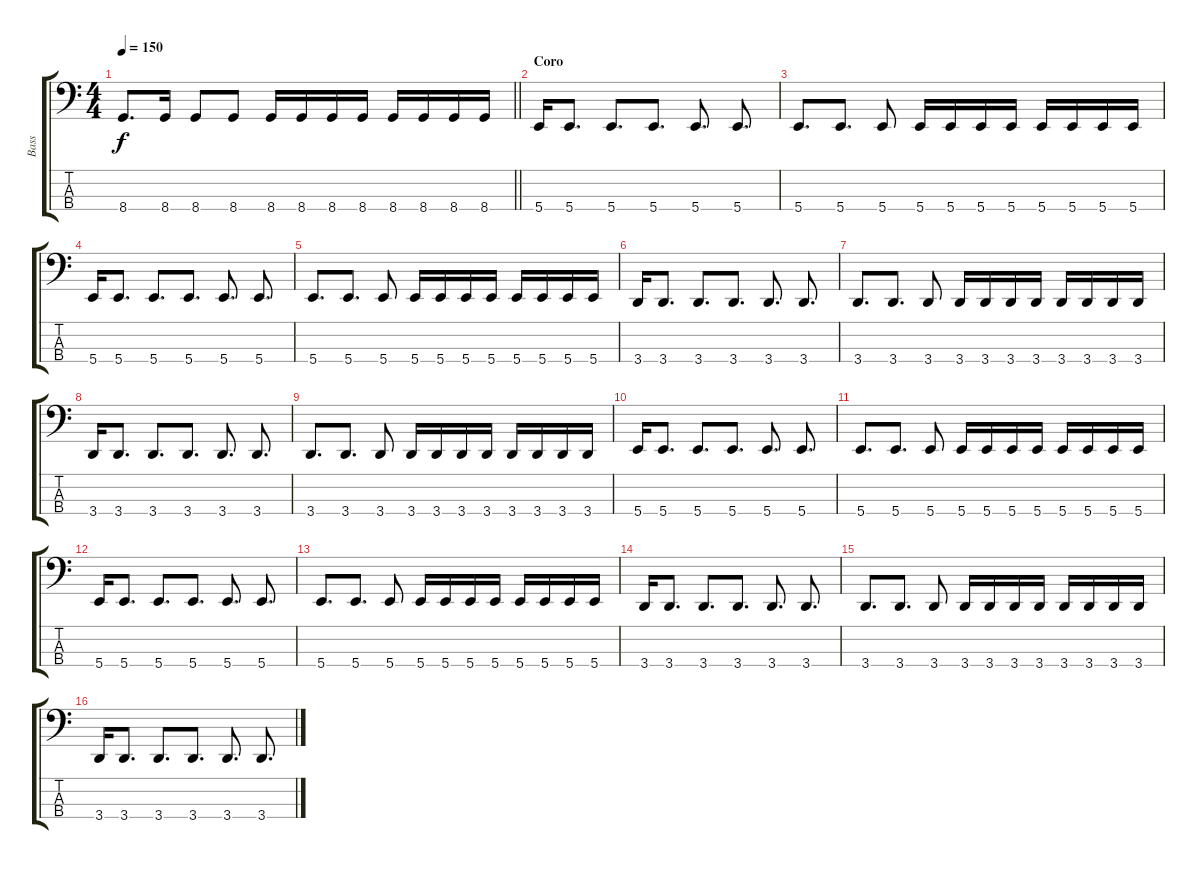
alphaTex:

\track ("Bass" "Bass") {instrument slapbass2}
\staff {score tabs}
\tuning (E2 B1 Gb1 B0) {hide}
\ts (4 4)
\tempo 150
\clef f4
\barLineRight lightlight
\ks c
8.4.8{d dy f} 8.4.16 8.4.8 8.4.8 8.4.16 8.4.16 8.4.16 8.4.16 8.4.16 8.4.16 8.4.16 8.4.16 |
\section ("" "Coro")
5.4.16 5.4.8{d} 5.4.8{d} 5.4.8{d} 5.4.8{d} 5.4.8{d} |
5.4.8{d} 5.4.8{d} 5.4.8 5.4.16 5.4.16 5.4.16 5.4.16 5.4.16 5.4.16 5.4.16 5.4.16 |
5.4.16 5.4.8{d} 5.4.8{d} 5.4.8{d} 5.4.8{d} 5.4.8{d} |
5.4.8{d} 5.4.8{d} 5.4.8 5.4.16 5.4.16 5.4.16 5.4.16 5.4.16 5.4.16 5.4.16 5.4.16 |
3.4.16 3.4.8{d} 3.4.8{d} 3.4.8{d} 3.4.8{d} 3.4.8{d} |
3.4.8{d} 3.4.8{d} 3.4.8 3.4.16 3.4.16 3.4.16 3.4.16 3.4.16 3.4.16 3.4.16 3.4.16 |
3.4.16 3.4.8{d} 3.4.8{d} 3.4.8{d} 3.4.8{d} 3.4.8{d} |
3.4.8{d} 3.4.8{d} 3.4.8 3.4.16 3.4.16 3.4.16 3.4.16 3.4.16 3.4.16 3.4.16 3.4.16 |
5.4.16 5.4.8{d} 5.4.8{d} 5.4.8{d} 5.4.8{d} 5.4.8{d} |
5.4.8{d} 5.4.8{d} 5.4.8 5.4.16 5.4.16 5.4.16 5.4.16 5.4.16 5.4.16 5.4.16 5.4.16 |
5.4.16 5.4.8{d} 5.4.8{d} 5.4.8{d} 5.4.8{d} 5.4.8{d} |
5.4.8{d} 5.4.8{d} 5.4.8 5.4.16 5.4.16 5.4.16 5.4.16 5.4.16 5.4.16 5.4.16 5.4.16 |
3.4.16 3.4.8{d} 3.4.8{d} 3.4.8{d} 3.4.8{d} 3.4.8{d} |
3.4.8{d} 3.4.8{d} 3.4.8 3.4.16 3.4.16 3.4.16 3.4.16 3.4.16 3.4.16 3.4.16 3.4.16 |
3.4.16 3.4.8{d} 3.4.8{d} 3.4.8{d} 3.4.8{d} 3.4.8{d}
